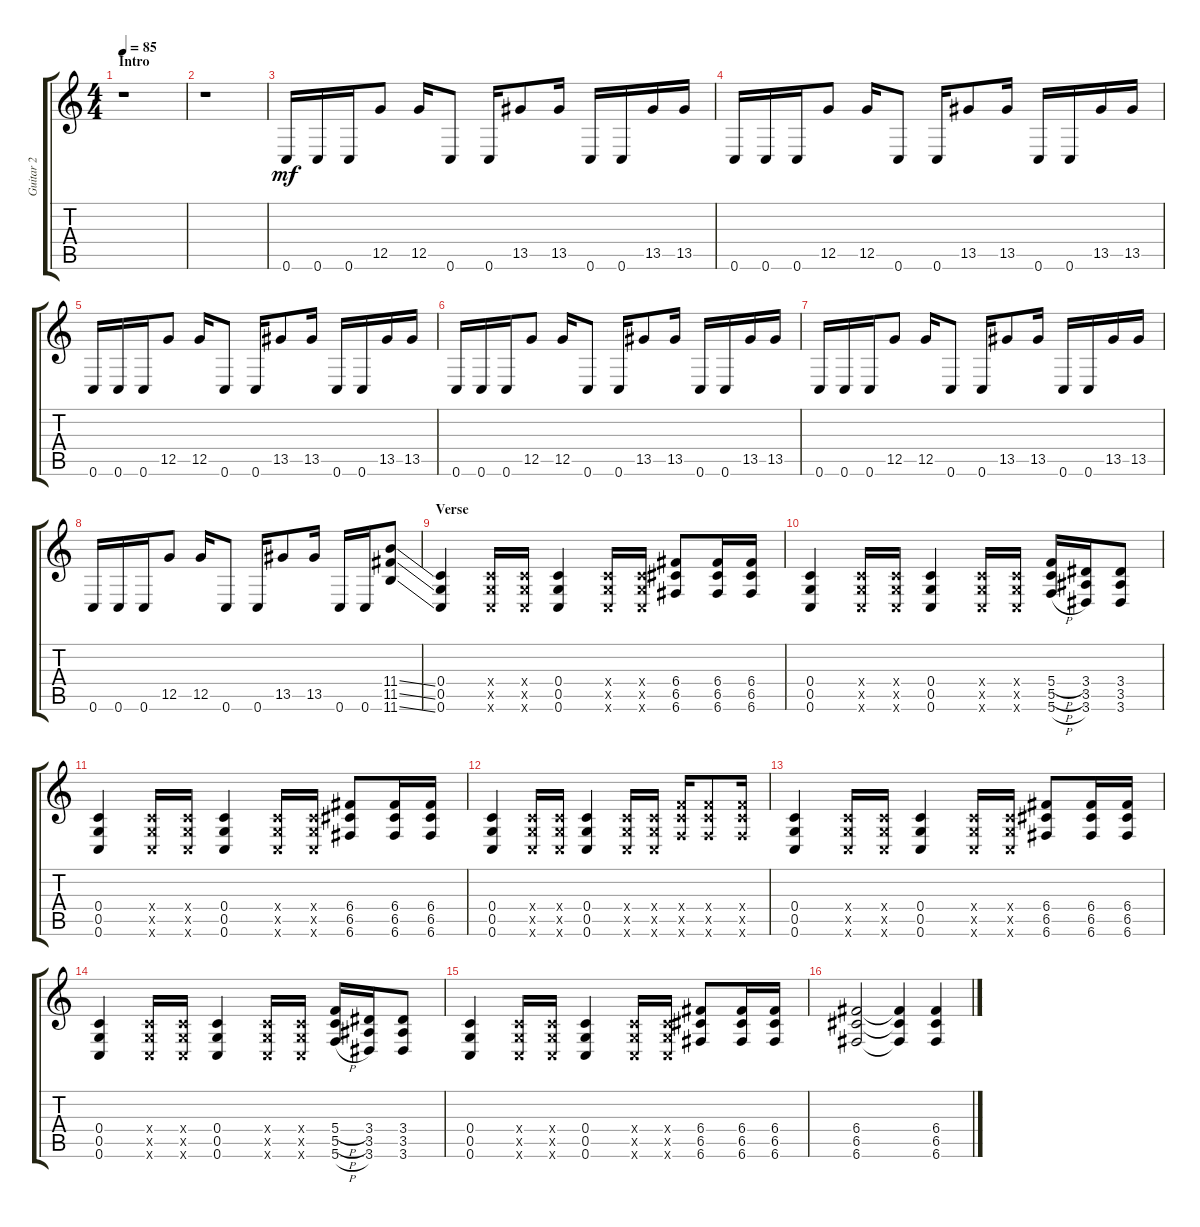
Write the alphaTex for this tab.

\track ("Guitar 2" "Guitar 2") {instrument distortionguitar}
\staff {score tabs}
\tuning (D4 A3 F3 C3 G2 C2) {hide}
\ts (4 4)
\section ("" "Intro")
\tempo 85
\clef g2
\ks c
r.1{dy mf instrument distortionguitar} |
r.1 |
0.6.16 0.6.16 0.6.16 12.5.8 12.5.16 0.6.8 0.6.16 13.5.8 13.5.16 0.6.16 0.6.16 13.5.16 13.5.16 |
0.6.16 0.6.16 0.6.16 12.5.8 12.5.16 0.6.8 0.6.16 13.5.8 13.5.16 0.6.16 0.6.16 13.5.16 13.5.16 |
0.6.16 0.6.16 0.6.16 12.5.8 12.5.16 0.6.8 0.6.16 13.5.8 13.5.16 0.6.16 0.6.16 13.5.16 13.5.16 |
0.6.16 0.6.16 0.6.16 12.5.8 12.5.16 0.6.8 0.6.16 13.5.8 13.5.16 0.6.16 0.6.16 13.5.16 13.5.16 |
0.6.16 0.6.16 0.6.16 12.5.8 12.5.16 0.6.8 0.6.16 13.5.8 13.5.16 0.6.16 0.6.16 13.5.16 13.5.16 |
0.6.16 0.6.16 0.6.16 12.5.8 12.5.16 0.6.8 0.6.16 13.5.8 13.5.16 0.6.16 0.6.16 (11.4{ss} 11.5{ss} 11.6{ss}).8 |
\section ("" "Verse")
(0.4 0.5 0.6).4 (0.4{x} 0.5{x} 0.6{x}).16 (0.4{x} 0.5{x} 0.6{x}).16 (0.4 0.5 0.6).4 (0.4{x} 0.5{x} 0.6{x}).16 (0.4{x} 0.5{x} 0.6{x}).16 (6.4 6.5 6.6).8 (6.4 6.5 6.6).16 (6.4 6.5 6.6).16 |
(0.4 0.5 0.6).4 (0.4{x} 0.5{x} 0.6{x}).16 (0.4{x} 0.5{x} 0.6{x}).16 (0.4 0.5 0.6).4 (0.4{x} 0.5{x} 0.6{x}).16 (0.4{x} 0.5{x} 0.6{x}).16 (5.4{h} 5.5{h} 5.6{h}).16 (3.4 3.5 3.6).16 (3.4 3.5 3.6).8 |
(0.4 0.5 0.6).4 (0.4{x} 0.5{x} 0.6{x}).16 (0.4{x} 0.5{x} 0.6{x}).16 (0.4 0.5 0.6).4 (0.4{x} 0.5{x} 0.6{x}).16 (0.4{x} 0.5{x} 0.6{x}).16 (6.4 6.5 6.6).8 (6.4 6.5 6.6).16 (6.4 6.5 6.6).16 |
(0.4 0.5 0.6).4 (0.4{x} 0.5{x} 0.6{x}).16 (0.4{x} 0.5{x} 0.6{x}).16 (0.4 0.5 0.6).4 (0.4{x} 0.5{x} 0.6{x}).16 (0.4{x} 0.5{x} 0.6{x}).16 (5.4{x} 5.5{x} 5.6{x}).16 (5.4{x} 5.5{x} 5.6{x}).8 (5.4{x} 5.5{x} 5.6{x}).16 |
(0.4 0.5 0.6).4 (0.4{x} 0.5{x} 0.6{x}).16 (0.4{x} 0.5{x} 0.6{x}).16 (0.4 0.5 0.6).4 (0.4{x} 0.5{x} 0.6{x}).16 (0.4{x} 0.5{x} 0.6{x}).16 (6.4 6.5 6.6).8 (6.4 6.5 6.6).16 (6.4 6.5 6.6).16 |
(0.4 0.5 0.6).4 (0.4{x} 0.5{x} 0.6{x}).16 (0.4{x} 0.5{x} 0.6{x}).16 (0.4 0.5 0.6).4 (0.4{x} 0.5{x} 0.6{x}).16 (0.4{x} 0.5{x} 0.6{x}).16 (5.4{h} 5.5{h} 5.6{h}).16 (3.4 3.5 3.6).16 (3.4 3.5 3.6).8 |
(0.4 0.5 0.6).4 (0.4{x} 0.5{x} 0.6{x}).16 (0.4{x} 0.5{x} 0.6{x}).16 (0.4 0.5 0.6).4 (0.4{x} 0.5{x} 0.6{x}).16 (0.4{x} 0.5{x} 0.6{x}).16 (6.4 6.5 6.6).8 (6.4 6.5 6.6).16 (6.4 6.5 6.6).16 |
(6.4 6.5 6.6).2 (6.4{t} 6.5{t} 6.6{t}).4 (6.4 6.5 6.6{ss}).4
